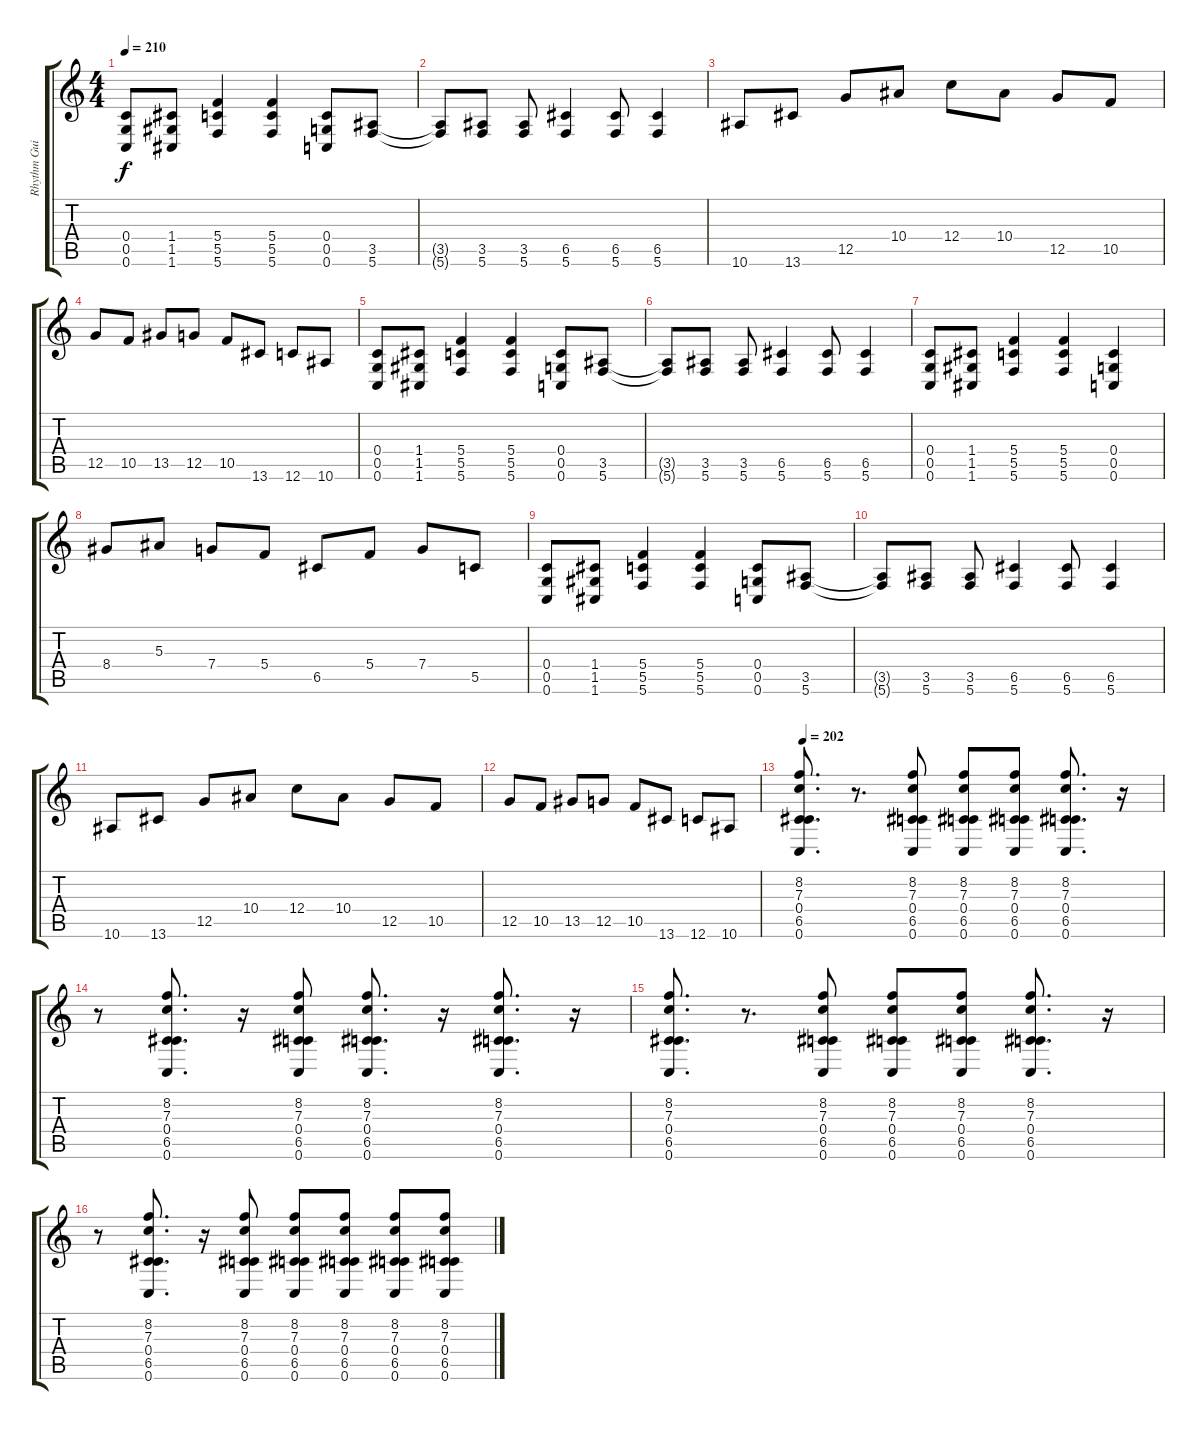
\track ("Rhythm Guitar 2" "Rhythm Gui") {instrument distortionguitar}
\staff {score tabs}
\tuning (D4 A3 F3 C3 G2 C2) {hide}
\ts (4 4)
\tempo 210
\clef g2
\ks c
(0.4 0.5 0.6).8{dy f} (1.4 1.5 1.6).8 (5.4 5.5 5.6).4 (5.4 5.5 5.6).4 (0.4 0.5 0.6).8 (3.5 5.6).8 |
(3.5{t} 5.6{t}).8 (3.5 5.6).8 (3.5 5.6).8 (6.5 5.6).4 (6.5 5.6).8 (6.5 5.6).4 |
10.6.8 13.6.8 12.5.8 10.4.8 12.4.8 10.4.8 12.5.8 10.5.8 |
12.5.8 10.5.8 13.5.8 12.5.8 10.5.8 13.6.8 12.6.8 10.6.8 |
(0.4 0.5 0.6).8 (1.4 1.5 1.6).8 (5.4 5.5 5.6).4 (5.4 5.5 5.6).4 (0.4 0.5 0.6).8 (3.5 5.6).8 |
(3.5{t} 5.6{t}).8 (3.5 5.6).8 (3.5 5.6).8 (6.5 5.6).4 (6.5 5.6).8 (6.5 5.6).4 |
(0.4 0.5 0.6).8 (1.4 1.5 1.6).8 (5.4 5.5 5.6).4 (5.4 5.5 5.6).4 (0.4 0.5 0.6).4 |
8.4.8 5.3.8 7.4.8 5.4.8 6.5.8 5.4.8 7.4.8 5.5.8 |
(0.4 0.5 0.6).8 (1.4 1.5 1.6).8 (5.4 5.5 5.6).4 (5.4 5.5 5.6).4 (0.4 0.5 0.6).8 (3.5 5.6).8 |
(3.5{t} 5.6{t}).8 (3.5 5.6).8 (3.5 5.6).8 (6.5 5.6).4 (6.5 5.6).8 (6.5 5.6).4 |
10.6.8 13.6.8 12.5.8 10.4.8 12.4.8 10.4.8 12.5.8 10.5.8 |
12.5.8 10.5.8 13.5.8 12.5.8 10.5.8 13.6.8 12.6.8 10.6.8 |
\tempo 202
(8.2 7.3 0.4 6.5 0.6).8{d} r.8{d} (8.2 7.3 0.4 6.5 0.6).8 (8.2 7.3 0.4 6.5 0.6).8 (8.2 7.3 0.4 6.5 0.6).8 (8.2 7.3 0.4 6.5 0.6).8{d} r.16 |
r.8 (8.2 7.3 0.4 6.5 0.6).8{d} r.16 (8.2 7.3 0.4 6.5 0.6).8 (8.2 7.3 0.4 6.5 0.6).8{d} r.16 (8.2 7.3 0.4 6.5 0.6).8{d} r.16 |
(8.2 7.3 0.4 6.5 0.6).8{d} r.8{d} (8.2 7.3 0.4 6.5 0.6).8 (8.2 7.3 0.4 6.5 0.6).8 (8.2 7.3 0.4 6.5 0.6).8 (8.2 7.3 0.4 6.5 0.6).8{d} r.16 |
r.8 (8.2 7.3 0.4 6.5 0.6).8{d} r.16 (8.2 7.3 0.4 6.5 0.6).8 (8.2 7.3 0.4 6.5 0.6).8 (8.2 7.3 0.4 6.5 0.6).8 (8.2 7.3 0.4 6.5 0.6).8 (8.2 7.3 0.4 6.5 0.6).8
